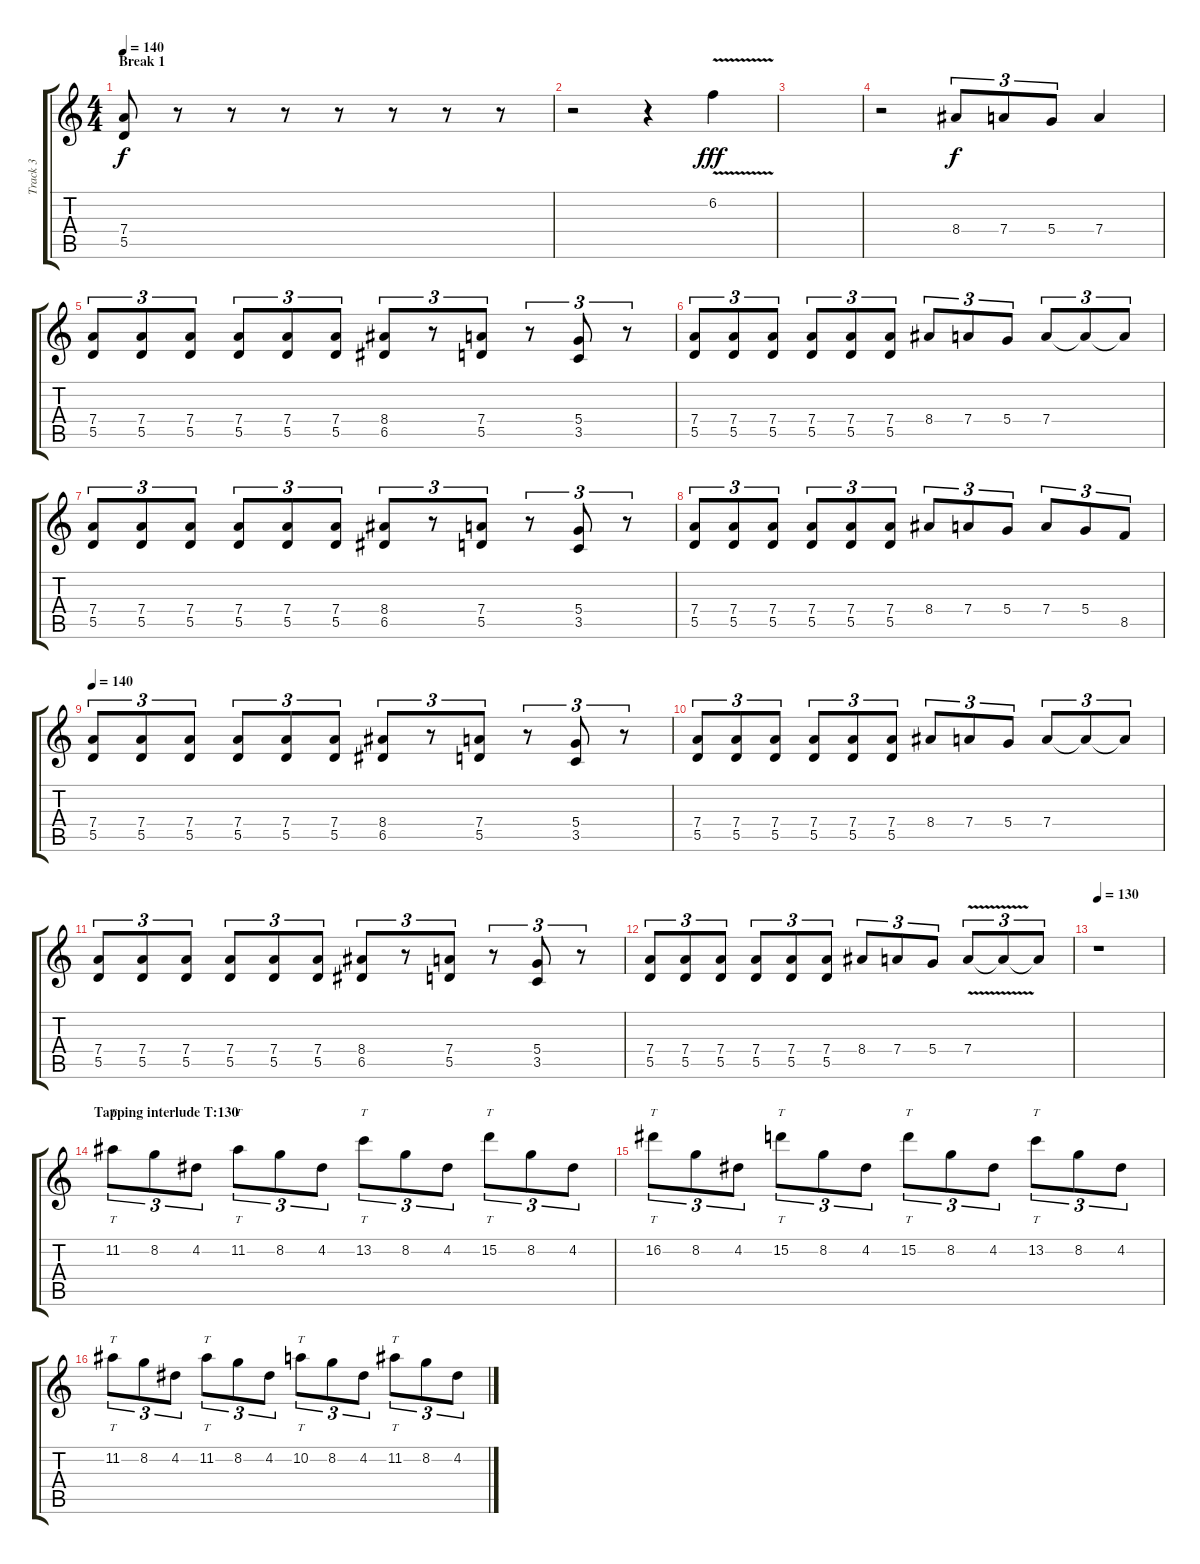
\track ("Track 3" "Track 3") {instrument distortionguitar}
\staff {score tabs}
\tuning (E4 B3 G3 D3 A2 E2) {hide}
\ts (4 4)
\section ("" "Break 1")
\tempo 140
\clef g2
\ks c
(7.4 5.5).8{dy f instrument distortionguitar} r.8 r.8 r.8 r.8 r.8 r.8 r.8 |
r.2 r.4 6.2{v}.4{dy fff instrument guitarharmonics} |
|
r.2 8.4.8{tu (3 2) dy f instrument distortionguitar} 7.4.8{tu (3 2)} 5.4.8{tu (3 2)} 7.4.4 |
(7.4 5.5).8{tu (3 2) instrument distortionguitar} (7.4 5.5).8{tu (3 2)} (7.4 5.5).8{tu (3 2)} (7.4 5.5).8{tu (3 2)} (7.4 5.5).8{tu (3 2)} (7.4 5.5).8{tu (3 2)} (8.4 6.5).8{tu (3 2)} r.8{tu (3 2)} (7.4 5.5).8{tu (3 2)} r.8{tu (3 2)} (5.4 3.5).8{tu (3 2)} r.8{tu (3 2)} |
(7.4 5.5).8{tu (3 2) instrument distortionguitar} (7.4 5.5).8{tu (3 2)} (7.4 5.5).8{tu (3 2)} (7.4 5.5).8{tu (3 2)} (7.4 5.5).8{tu (3 2)} (7.4 5.5).8{tu (3 2)} 8.4.8{tu (3 2)} 7.4.8{tu (3 2)} 5.4.8{tu (3 2)} 7.4.8{tu (3 2)} 7.4{t}.8{tu (3 2)} 7.4{t}.8{tu (3 2)} |
(7.4 5.5).8{tu (3 2) instrument distortionguitar} (7.4 5.5).8{tu (3 2)} (7.4 5.5).8{tu (3 2)} (7.4 5.5).8{tu (3 2)} (7.4 5.5).8{tu (3 2)} (7.4 5.5).8{tu (3 2)} (8.4 6.5).8{tu (3 2)} r.8{tu (3 2)} (7.4 5.5).8{tu (3 2)} r.8{tu (3 2)} (5.4 3.5).8{tu (3 2)} r.8{tu (3 2)} |
(7.4 5.5).8{tu (3 2) instrument distortionguitar} (7.4 5.5).8{tu (3 2)} (7.4 5.5).8{tu (3 2)} (7.4 5.5).8{tu (3 2)} (7.4 5.5).8{tu (3 2)} (7.4 5.5).8{tu (3 2)} 8.4.8{tu (3 2)} 7.4.8{tu (3 2)} 5.4.8{tu (3 2)} 7.4.8{tu (3 2)} 5.4.8{tu (3 2)} 8.5.8{tu (3 2)} |
\tempo 140
(7.4 5.5).8{tu (3 2) instrument distortionguitar} (7.4 5.5).8{tu (3 2)} (7.4 5.5).8{tu (3 2)} (7.4 5.5).8{tu (3 2)} (7.4 5.5).8{tu (3 2)} (7.4 5.5).8{tu (3 2)} (8.4 6.5).8{tu (3 2)} r.8{tu (3 2)} (7.4 5.5).8{tu (3 2)} r.8{tu (3 2)} (5.4 3.5).8{tu (3 2)} r.8{tu (3 2)} |
(7.4 5.5).8{tu (3 2) instrument distortionguitar} (7.4 5.5).8{tu (3 2)} (7.4 5.5).8{tu (3 2)} (7.4 5.5).8{tu (3 2)} (7.4 5.5).8{tu (3 2)} (7.4 5.5).8{tu (3 2)} 8.4.8{tu (3 2)} 7.4.8{tu (3 2)} 5.4.8{tu (3 2)} 7.4.8{tu (3 2)} 7.4{t}.8{tu (3 2)} 7.4{t}.8{tu (3 2)} |
(7.4 5.5).8{tu (3 2) instrument distortionguitar} (7.4 5.5).8{tu (3 2)} (7.4 5.5).8{tu (3 2)} (7.4 5.5).8{tu (3 2)} (7.4 5.5).8{tu (3 2)} (7.4 5.5).8{tu (3 2)} (8.4 6.5).8{tu (3 2)} r.8{tu (3 2)} (7.4 5.5).8{tu (3 2)} r.8{tu (3 2)} (5.4 3.5).8{tu (3 2)} r.8{tu (3 2)} |
(7.4 5.5).8{tu (3 2) instrument distortionguitar} (7.4 5.5).8{tu (3 2)} (7.4 5.5).8{tu (3 2)} (7.4 5.5).8{tu (3 2)} (7.4 5.5).8{tu (3 2)} (7.4 5.5).8{tu (3 2)} 8.4.8{tu (3 2)} 7.4.8{tu (3 2)} 5.4.8{tu (3 2)} 7.4{v}.8{tu (3 2)} 7.4{t}.8{tu (3 2)} 7.4{t}.8{tu (3 2)} |
\tempo 130
r.1{instrument distortionguitar} |
\section ("" "Tapping interlude T:130")
11.2.8{tt tu (3 2)} 8.2.8{tu (3 2)} 4.2.8{tu (3 2)} 11.2.8{tt tu (3 2)} 8.2.8{tu (3 2)} 4.2.8{tu (3 2)} 13.2.8{tt tu (3 2)} 8.2.8{tu (3 2)} 4.2.8{tu (3 2)} 15.2.8{tt tu (3 2)} 8.2.8{tu (3 2)} 4.2.8{tu (3 2)} |
16.2.8{tt tu (3 2)} 8.2.8{tu (3 2)} 4.2.8{tu (3 2)} 15.2.8{tt tu (3 2)} 8.2.8{tu (3 2)} 4.2.8{tu (3 2)} 15.2.8{tt tu (3 2)} 8.2.8{tu (3 2)} 4.2.8{tu (3 2)} 13.2.8{tt tu (3 2)} 8.2.8{tu (3 2)} 4.2.8{tu (3 2)} |
11.2.8{tt tu (3 2)} 8.2.8{tu (3 2)} 4.2.8{tu (3 2)} 11.2.8{tt tu (3 2)} 8.2.8{tu (3 2)} 4.2.8{tu (3 2)} 10.2.8{tt tu (3 2)} 8.2.8{tu (3 2)} 4.2.8{tu (3 2)} 11.2.8{tt tu (3 2)} 8.2.8{tu (3 2)} 4.2.8{tu (3 2)}
